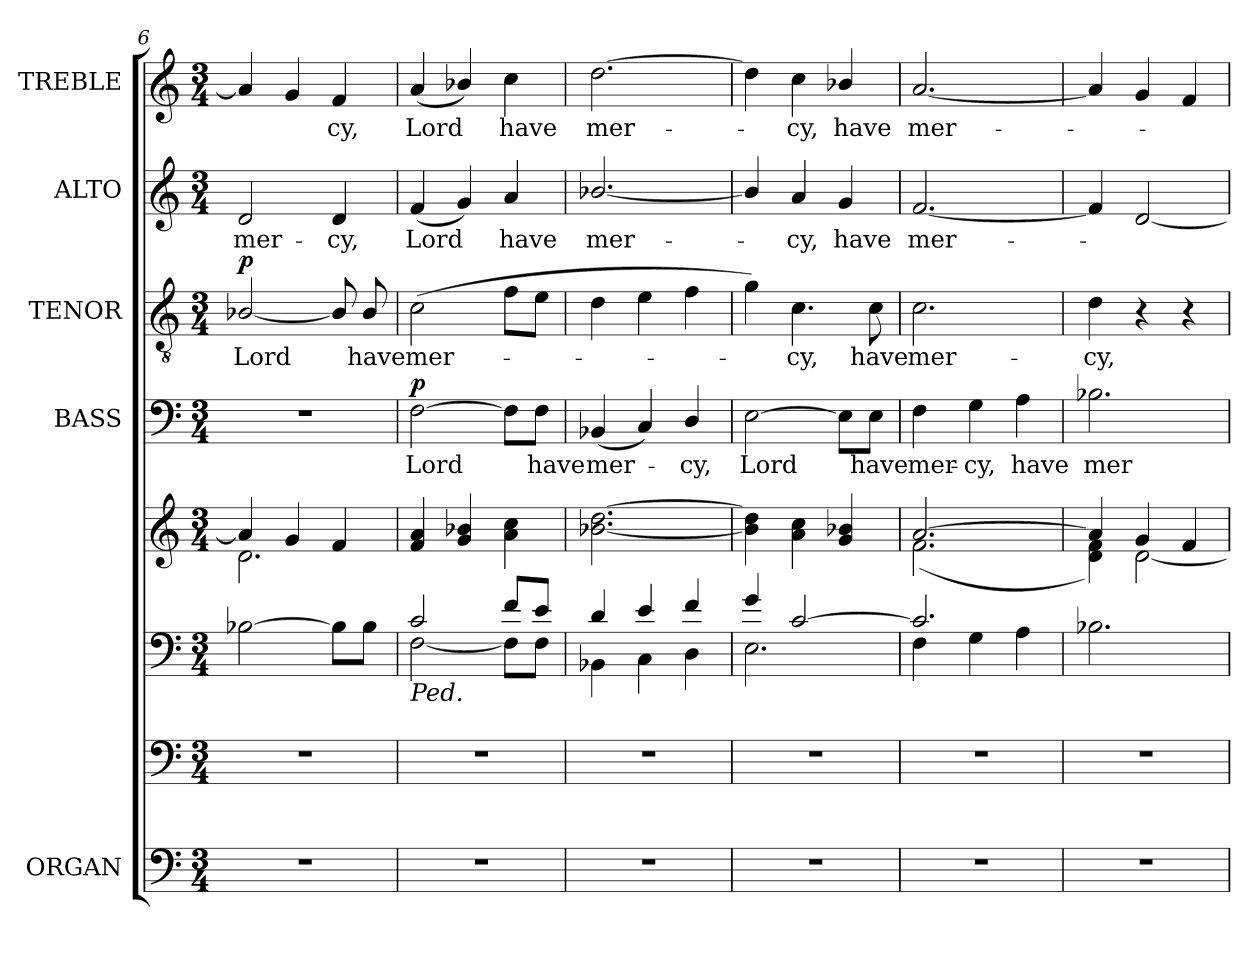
**kern	**kern	**kern	**kern	**kern	**text	**dynam	**kern	**text	**dynam	**kern	**text	**kern	**text
*part5	*part5	*part5	*part5	*part4	*part4	*part4	*part3	*part3	*part3	*part2	*part2	*part1	*part1
*staff8	*staff7	*staff6	*staff5	*staff4	*staff4	*staff4	*staff3	*staff3	*staff3	*staff2	*staff2	*staff1	*staff1
*I"ORGAN	*	*	*	*I"BASS	*	*	*I"TENOR	*	*	*I"ALTO	*	*I"TREBLE	*
*I'Org.	*	*	*	*I'B.	*	*	*I'T.	*	*	*I'A.	*	*	*
*clefF4	*clefF4	*clefF4	*clefG2	*clefF4	*	*	*clefGv2	*	*	*clefG2	*	*clefG2	*
*	*	*	*	*	*	*	*ITrd7c12	*	*	*	*	*	*
*k[]	*k[]	*k[]	*k[]	*k[]	*	*	*k[]	*	*	*k[]	*	*k[]	*
*C:	*C:	*C:	*C:	*C:	*	*	*C:	*	*	*C:	*	*C:	*
*M3/4	*M3/4	*M3/4	*M3/4	*M3/4	*	*	*M3/4	*	*	*M3/4	*	*M3/4	*
=6	=6	=6	=6	=6	=6	=6	=6	=6	=6	=6	=6	=6	=6
!LO:N:vis=1	!LO:N:vis=1	!	!	!LO:N:vis=1	!	!	!	!	!	!	!	!	!
*	*	*	*^	*	*	*	*	*	*	*	*	*	*
!	!	!	!	!	!	!	!	!	!LO:LY:b:color=#000000	!	!	!	!	!
!	!	!	!	!	!	!	!	!	!	!	!	!LO:LY:b:color=#000000	!	!
2.r	2.r	[2B-i\	4ai/]	2.di\	2.r	.	.	[2BB-i/	Lord	p	2di/	mer-	4ai/]	.
.	.	.	4gi/	.	.	.	.	.	.	.	.	.	4gi/	.
!	!	!	!	!	!	!	!	!	!	!	!	!LO:LY:b:color=#000000	!	!
!	!	!	!	!	!	!	!	!	!	!	!	!	!	!LO:LY:b:color=#000000
.	.	8B-i\L]	4fi/	.	.	.	.	8BB-i/]	.	.	4di/	-cy,	4fi/	-cy,
!	!	!	!	!	!	!	!	!	!LO:LY:b:color=#000000	!	!	!	!	!
.	.	8B-i\J	.	.	.	.	.	8BB-i/	have	.	.	.	.	.
*	*	*	*v	*v	*	*	*	*	*	*	*	*	*	*
=7	=7	=7	=7	=7	=7	=7	=7	=7	=7	=7	=7	=7	=7
!LO:N:vis=1	!LO:N:vis=1	!	!	!	!	!	!	!	!	!	!	!	!
*	*	*^	*	*	*	*	*	*	*	*	*	*	*
!	!	!	!	!	!	!LO:LY:b:color=#000000	!	!	!	!	!	!	!	!
!	!	!	!	!	!	!	!	!	!LO:LY:b:color=#000000	!	!	!	!	!
!	!	!	!	!	!	!	!	!	!	!	!	!LO:LY:b:color=#000000	!	!
!	!	!LO:TX:b:i:t=Ped.	!	!	!	!	!	!	!	!	!	!	!	!
!	!	!	!	!	!	!	!	!	!	!	!	!	!	!LO:LY:b:color=#000000
2.r	2.r	2ci/	[2Fi\	4fi/ 4ai	[2Fi\	Lord	p	(2Ci\	mer-	.	(4fi/	Lord	(4ai/	Lord
.	.	.	.	4gi/ 4b-i	.	.	.	.	.	.	4gi/)	.	4b-i/)	.
!	!	!	!	!	!	!	!	!	!	!	!	!LO:LY:b:color=#000000	!	!
!	!	!	!	!	!	!	!	!	!	!	!	!	!	!LO:LY:b:color=#000000
.	.	8fi/L	8Fi\L]	4ai\ 4cci	8Fi\L]	.	.	8Fi\L	.	.	4ai/	have	4cci\	have
!	!	!	!	!	!	!LO:LY:b:color=#000000	!	!	!	!	!	!	!	!
.	.	8ei/J	8Fi\J	.	8Fi\J	have	.	8Ei\J	.	.	.	.	.	.
=8	=8	=8	=8	=8	=8	=8	=8	=8	=8	=8	=8	=8	=8	=8
!LO:N:vis=1	!LO:N:vis=1	!	!	!	!	!	!	!	!	!	!	!	!	!
!	!	!	!	!	!	!LO:LY:b:color=#000000	!	!	!	!	!	!	!	!
!	!	!	!	!	!	!	!	!	!	!	!	!LO:LY:b:color=#000000	!	!
!	!	!	!	!	!	!	!	!	!	!	!	!	!	!LO:LY:b:color=#000000
2.r	2.r	4di/	4BB-i\	[2.b-i\ [2.ddi	(4BB-i/	mer-	.	4Di\	.	.	[2.b-i/	mer-	[2.ddi\	mer-
.	.	4ei/	4Ci\	.	4Ci/)	.	.	4Ei\	.	.	.	.	.	.
!	!	!	!	!	!	!LO:LY:b:color=#000000	!	!	!	!	!	!	!	!
.	.	4fi/	4Di\	.	4Di/	-cy,	.	4Fi\	.	.	.	.	.	.
!!LO:LB:g=z
=9	=9	=9	=9	=9	=9	=9	=9	=9	=9	=9	=9	=9	=9	=9
*stria0	*	*	*	*	*	*	*	*	*	*	*	*	*	*
!LO:N:vis=1	!LO:N:vis=1	!	!	!	!	!	!	!	!	!	!	!	!	!
!	!	!	!	!	!	!LO:LY:b:color=#000000	!	!	!	!	!	!	!	!
2.r	2.r	4gi/	2.Ei\	4b-i\] 4ddi]	[2Ei\	Lord	.	4Gi\)	.	.	4b-i/]	.	4ddi\]	.
!	!	!	!	!	!	!	!	!	!LO:LY:b:color=#000000	!	!	!	!	!
!	!	!	!	!	!	!	!	!	!	!	!	!LO:LY:b:color=#000000	!	!
!	!	!	!	!	!	!	!	!	!	!	!	!	!	!LO:LY:b:color=#000000
.	.	[2ci/	.	4ai\ 4cci	.	.	.	4.Ci\	-cy,	.	4ai/	-cy,	4cci\	-cy,
!	!	!	!	!	!	!	!	!	!	!	!	!LO:LY:b:color=#000000	!	!
!	!	!	!	!	!	!	!	!	!	!	!	!	!	!LO:LY:b:color=#000000
.	.	.	.	4gi/ 4b-i	8Ei\L]	.	.	.	.	.	4gi/	have	4b-i/	have
!	!	!	!	!	!	!LO:LY:b:color=#000000	!	!	!	!	!	!	!	!
!	!	!	!	!	!	!	!	!	!LO:LY:b:color=#000000	!	!	!	!	!
.	.	.	.	.	8Ei\J	have	.	8Ci\	have	.	.	.	.	.
=10	=10	=10	=10	=10	=10	=10	=10	=10	=10	=10	=10	=10	=10	=10
!LO:N:vis=1	!LO:N:vis=1	!	!	!	!	!	!	!	!	!	!	!	!	!
*	*	*	*	*^	*	*	*	*	*	*	*	*	*	*
!	!	!	!	!	!	!	!LO:LY:b:color=#000000	!	!	!	!	!	!	!	!
!	!	!	!	!	!	!	!	!	!	!LO:LY:b:color=#000000	!	!	!	!	!
!	!	!	!	!	!	!	!	!	!	!	!	!	!LO:LY:b:color=#000000	!	!
!	!	!	!	!	!	!	!	!	!	!	!	!	!	!	!LO:LY:b:color=#000000
2.r	2.r	2.ci/]	4Fi\	[2.ai/	(2.fi\	4Fi\	mer-	.	2.Ci\	mer-	.	[2.fi/	mer-	[2.ai/	mer-
!	!	!	!	!	!	!	!LO:LY:b:color=#000000	!	!	!	!	!	!	!	!
.	.	.	4Gi\	.	.	4Gi\	-cy,	.	.	.	.	.	.	.	.
!	!	!	!	!	!	!	!LO:LY:b:color=#000000	!	!	!	!	!	!	!	!
.	.	.	4Ai\	.	.	4Ai\	have	.	.	.	.	.	.	.	.
=11	=11	=11	=11	=11	=11	=11	=11	=11	=11	=11	=11	=11	=11	=11	=11
!LO:N:vis=1	!LO:N:vis=1	!	!	!	!	!	!	!	!	!	!	!	!	!	!
*	*	*v	*v	*	*	*	*	*	*	*	*	*	*	*	*
*	*	*^	*	*	*	*	*	*	*	*	*	*	*	*
!	!	!	!	!	!	!	!LO:LY:b:color=#000000	!	!	!	!	!	!	!	!
*	*	*v	*v	*	*	*	*	*	*	*	*	*	*	*	*
*	*	*^	*	*	*	*	*	*	*	*	*	*	*	*
!	!	!LO:TX:b:i:t=senza Ped.	!	!	!	!	!	!	!	!	!	!	!	!	!
!	!	!	!	!	!	!	!	!	!	!LO:LY:b:color=#000000	!	!	!	!	!
*	*	*v	*v	*	*	*	*	*	*	*	*	*	*	*	*
2.r	2.r	2.B-i\	4ai/]	4di\ 4fi)	2.B-i\	mer-	.	4Di\	-cy,	.	4fi/]	.	4ai/]	.
.	.	.	4gi/	[2di\	.	.	.	4r	.	.	[2di/	.	4gi/	.
.	.	.	4fi/	.	.	.	.	4r	.	.	.	.	4fi/	.
*	*	*	*v	*v	*	*	*	*	*	*	*	*	*	*
=	=	=	=	=	=	=	=	=	=	=	=	=	=
*-	*-	*-	*-	*-	*-	*-	*-	*-	*-	*-	*-	*-	*-
